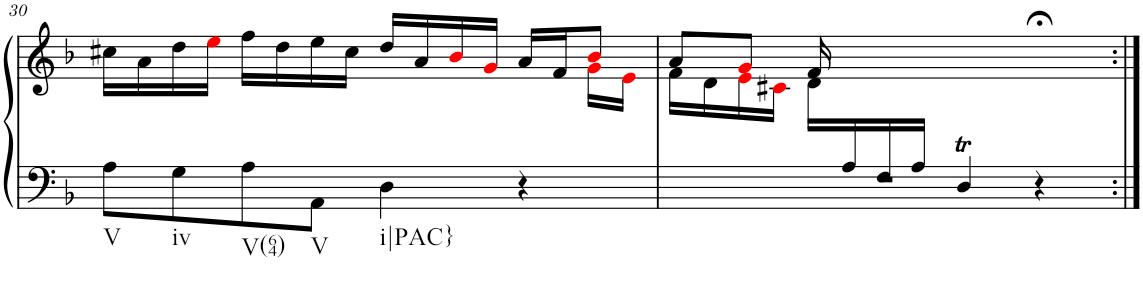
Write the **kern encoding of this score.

**kern	**kern
*part1	*part1
*staff2	*staff1
*I"Harpsichord	*
*I'Hch.	*
!!LO:PB:g=z
*clefF4	*clefG2
*k[b-]	*k[b-]
*M4/4	*M4/4
*met(c)	*met(c)
=30	=30
*	*^
!LO:TX:b:t=V	!	!
8A\L	16cc#X\LL	2..ryy
.	16a\	.
!LO:TX:b:t=iv	!	!
8G\	16dd\	.
.	16eei\JJ	.
!LO:TX:b:t=V(64)	!	!
8A\	16ff\LL	.
.	16dd\	.
!LO:TX:b:t=V	!	!
8AA\J	16ee\	.
.	16cc#\JJ	.
!LO:TX:b:t=i|PAC}	!	!
4D\	16dd/LL	.
.	16a/	.
.	16b-i/	.
.	16gi/JJ	.
4r	16a/LL	.
.	16f/J	.
.	8b-i/J	16gi\LL
.	.	16ei\JJ
=31	=31	=31
*^	*	*^
16ryy	1r	8a/L	16f\LL	4ryy
.	.	.	16d\	.
.	.	8gi/J	16ei\	.
.	.	.	16c#Xi\JJ	.
.	.	16d\LL	2.ryy	16f/
16A/	.	4..ryy	.	2ryy
16F/	.	.	.	.
16A/JJ	.	.	.	.
4DT/	.	.	.	.
4ryy	.	4r;<	.	.
.	.	.	.	8.ryy
*v	*v	*	*	*
*	*v	*v	*v
=:|!	=:|!
*-	*-
